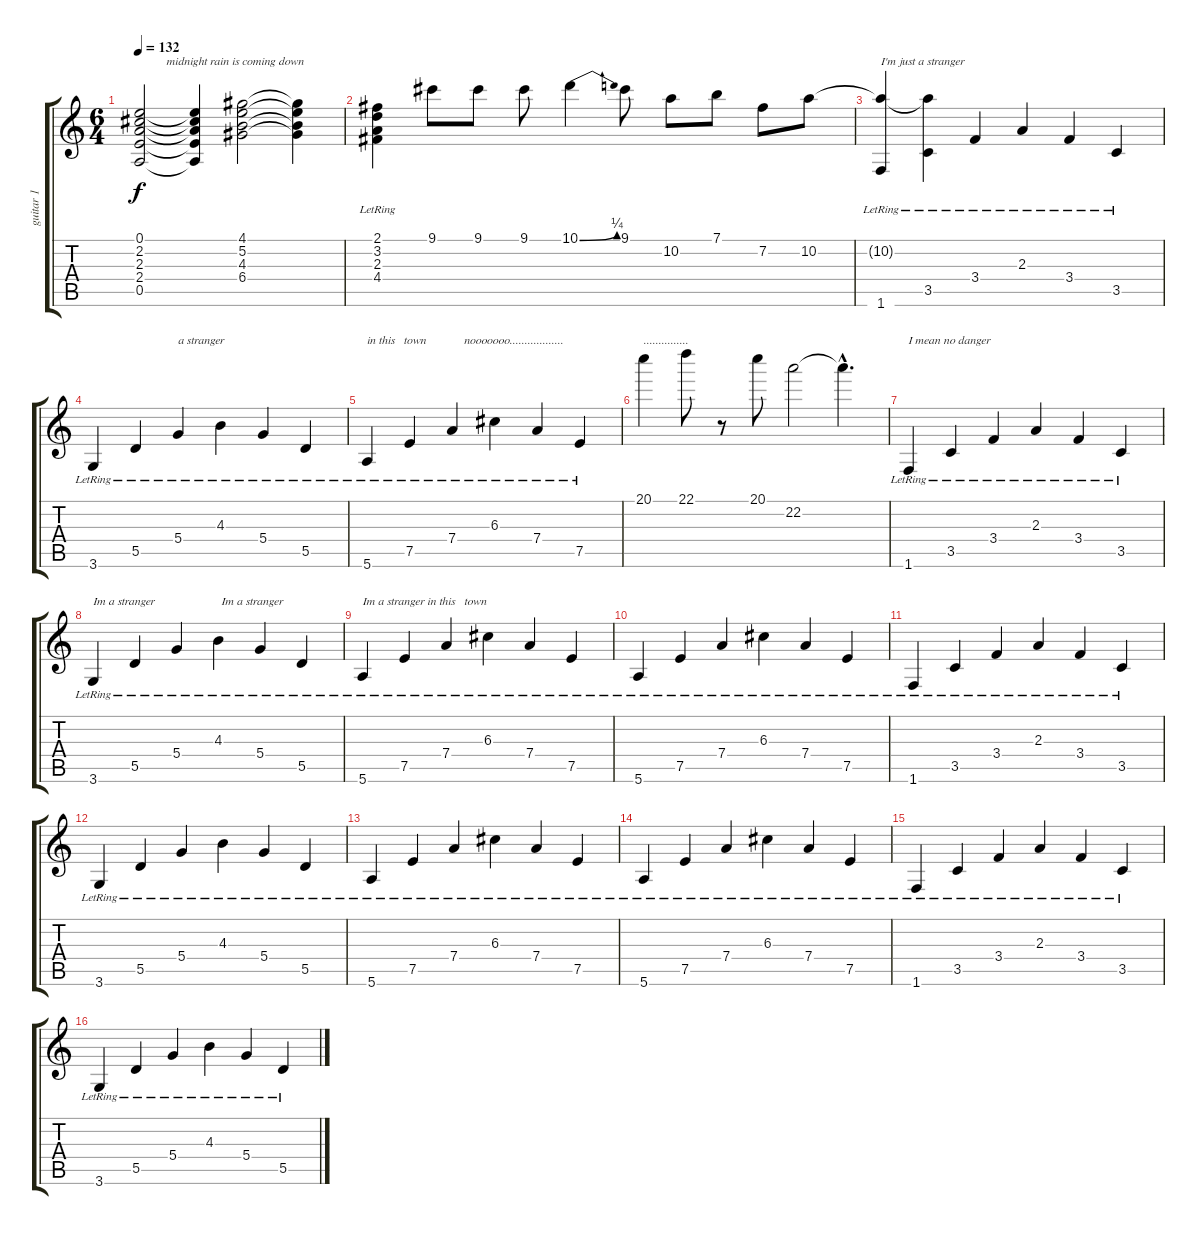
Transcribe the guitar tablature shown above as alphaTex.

\track ("guitar 1" "guitar 1") {instrument electricguitarjazz}
\staff {score tabs}
\tuning (E4 B3 G3 D3 A2 E2) {hide}
\ts (6 4)
\tempo 132
\clef g2
\ks c
(0.1 2.2 2.3 2.4 0.5).2{txt "         midnight rain is coming down" dy f} (0.1{t} 2.2{t} 2.3{t} 2.4{t} 0.5{t}).4 (4.1 5.2 4.3 6.4).2 (4.1{t} 5.2{t} 4.3{t} 6.4{t}).4 |
(2.1 3.2{lr} 2.3{lr} 4.4{lr}).4 9.1.8 9.1.8 9.1.8 10.1{be (bend 0 0 60 1)}.4 9.1.8 10.2.8 7.1.8 7.2.8 10.2.8 |
(10.2{t} 1.6{lr}).4{txt "I'm just a stranger"} (10.2{t} 3.5{lr}).4 3.4{lr}.4 2.3{lr}.4 3.4{lr}.4 3.5{lr}.4 |
3.6{lr}.4 5.5{lr}.4 5.4{lr}.4{txt "a stranger"} 4.3{lr}.4 5.4{lr}.4 5.5{lr}.4 |
5.6{lr}.4{txt "in this   town"} 7.5{lr}.4 7.4{lr}.4{txt "    nooooooo.................."} 6.3{lr}.4 7.4{lr}.4 7.5{lr}.4 |
20.1.4{txt "..............."} 22.1.8 r.8 20.1.8 22.2.2 22.2{hac t}.4{d} |
1.6{lr}.4{txt "I mean no danger"} 3.5{lr}.4 3.4{lr}.4 2.3{lr}.4 3.4{lr}.4 3.5{lr}.4 |
3.6{lr}.4{txt "Im a stranger"} 5.5{lr}.4 5.4{lr}.4 4.3{lr}.4{txt " Im a stranger"} 5.4{lr}.4 5.5{lr}.4 |
5.6{lr}.4{txt "Im a stranger in this   town"} 7.5{lr}.4 7.4{lr}.4 6.3{lr}.4 7.4{lr}.4 7.5{lr}.4 |
5.6{lr}.4 7.5{lr}.4 7.4{lr}.4 6.3{lr}.4 7.4{lr}.4 7.5{lr}.4 |
1.6{lr}.4 3.5{lr}.4 3.4{lr}.4 2.3{lr}.4 3.4{lr}.4 3.5{lr}.4 |
3.6{lr}.4 5.5{lr}.4 5.4{lr}.4 4.3{lr}.4 5.4{lr}.4 5.5{lr}.4 |
5.6{lr}.4 7.5{lr}.4 7.4{lr}.4 6.3{lr}.4 7.4{lr}.4 7.5{lr}.4 |
5.6{lr}.4 7.5{lr}.4 7.4{lr}.4 6.3{lr}.4 7.4{lr}.4 7.5{lr}.4 |
1.6{lr}.4 3.5{lr}.4 3.4{lr}.4 2.3{lr}.4 3.4{lr}.4 3.5{lr}.4 |
3.6{lr}.4 5.5{lr}.4 5.4{lr}.4 4.3{lr}.4 5.4{lr}.4 5.5{lr}.4
